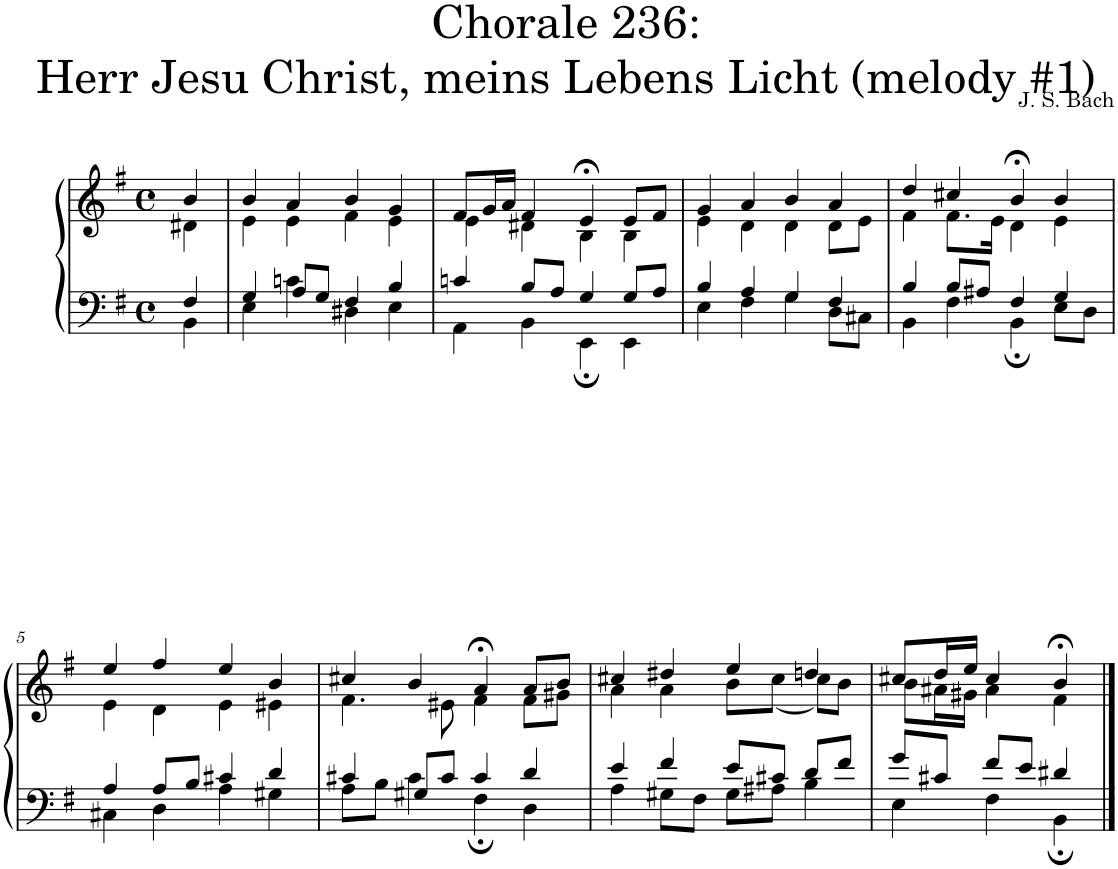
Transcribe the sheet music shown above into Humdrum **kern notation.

**kern	**kern
*part1	*part1
*staff2	*staff1
*I"S,A	*
*clefF4	*clefG2
*k[f#]	*k[f#]
*M4/4	*M4/4
*met(c)	*met(c)
=	=
*^	*^
4F#/	4BB\	4b/	4d#X\
=1	=1	=1	=1
4G/	4E\	4b/	4e\
8A/L	4cn\	4a/	4e\
8G/J	.	.	.
4F#/	4D#X\	4b/	4f#\
4B/	4E\	4g/	4e\
=2	=2	=2	=2
4cn/	4AA\	8f#/L	4e\
.	.	16g/L	.
.	.	16a/JJ	.
8B/L	4BB\	4f#/	4d#X\
8A/J	.	.	.
4G/	4EE;\	4e;</	4B\
8G/L	4EE\	8e/L	4B\
8A/J	.	8f#/J	.
=3	=3	=3	=3
4B/	4E\	4g/	4e\
4A/	4F#\	4a/	4d\
4G/	4G\	4b/	4d\
4F#/	8D\L	4a/	8d\L
.	8C#X\J	.	8e\J
=4	=4	=4	=4
4B/	4BB\	4dd/	4f#\
8B/L	4F#\	4cc#X/	8.f#\L
8A#X/J	.	.	.
.	.	.	16e\Jk
4F#/	4BB;\	4b;</	4d\
4G/	8E\L	4b/	4e\
.	8D\J	.	.
!!LO:LB:g=z	!!
=5	=5	=5	=5
4A/	4C#X\	4ee/	4e\
8A/L	4D\	4ff#/	4d\
8B/J	.	.	.
4c#X/	4A\	4ee/	4e\
4d/	4G#X\	4b/	4e#X\
=6	=6	=6	=6
4c#X/	8A\L	4cc#X/	4.f#\
.	8B\J	.	.
8G#X/L	4c#\	4b/	.
8c#/J	.	.	8e#X\
4c#/	4F#;\	4a;</	4f#\
4d/	4D\	8a/L	8f#\L
.	.	8b/J	8g#X\J
=7	=7	=7	=7
4e/	4A\	4cc#X/	4a\
4f#/	8G#X\L	4dd#X/	4a\
.	8F#\J	.	.
8e/L	8G#\L	4ee/	8b\L
8c#X/J	8A#X\J	.	(<8cc#\J
8d/L	4B\	4ddn/	8cc#\L)
8f#/J	.	.	8b\J
=8	=8	=8	=8
8g/L	4E\	8cc#X/L	8b\L
8c#X/J	.	16dd/L	16a#X\L
.	.	16ee/JJ	16g#X\JJ
8f#/L	4F#\	4cc#/	4a#\
8e/J	.	.	.
4d#X/	4BB;\	4b;</	4f#\
*v	*v	*	*
*	*v	*v
==	==
*-	*-
